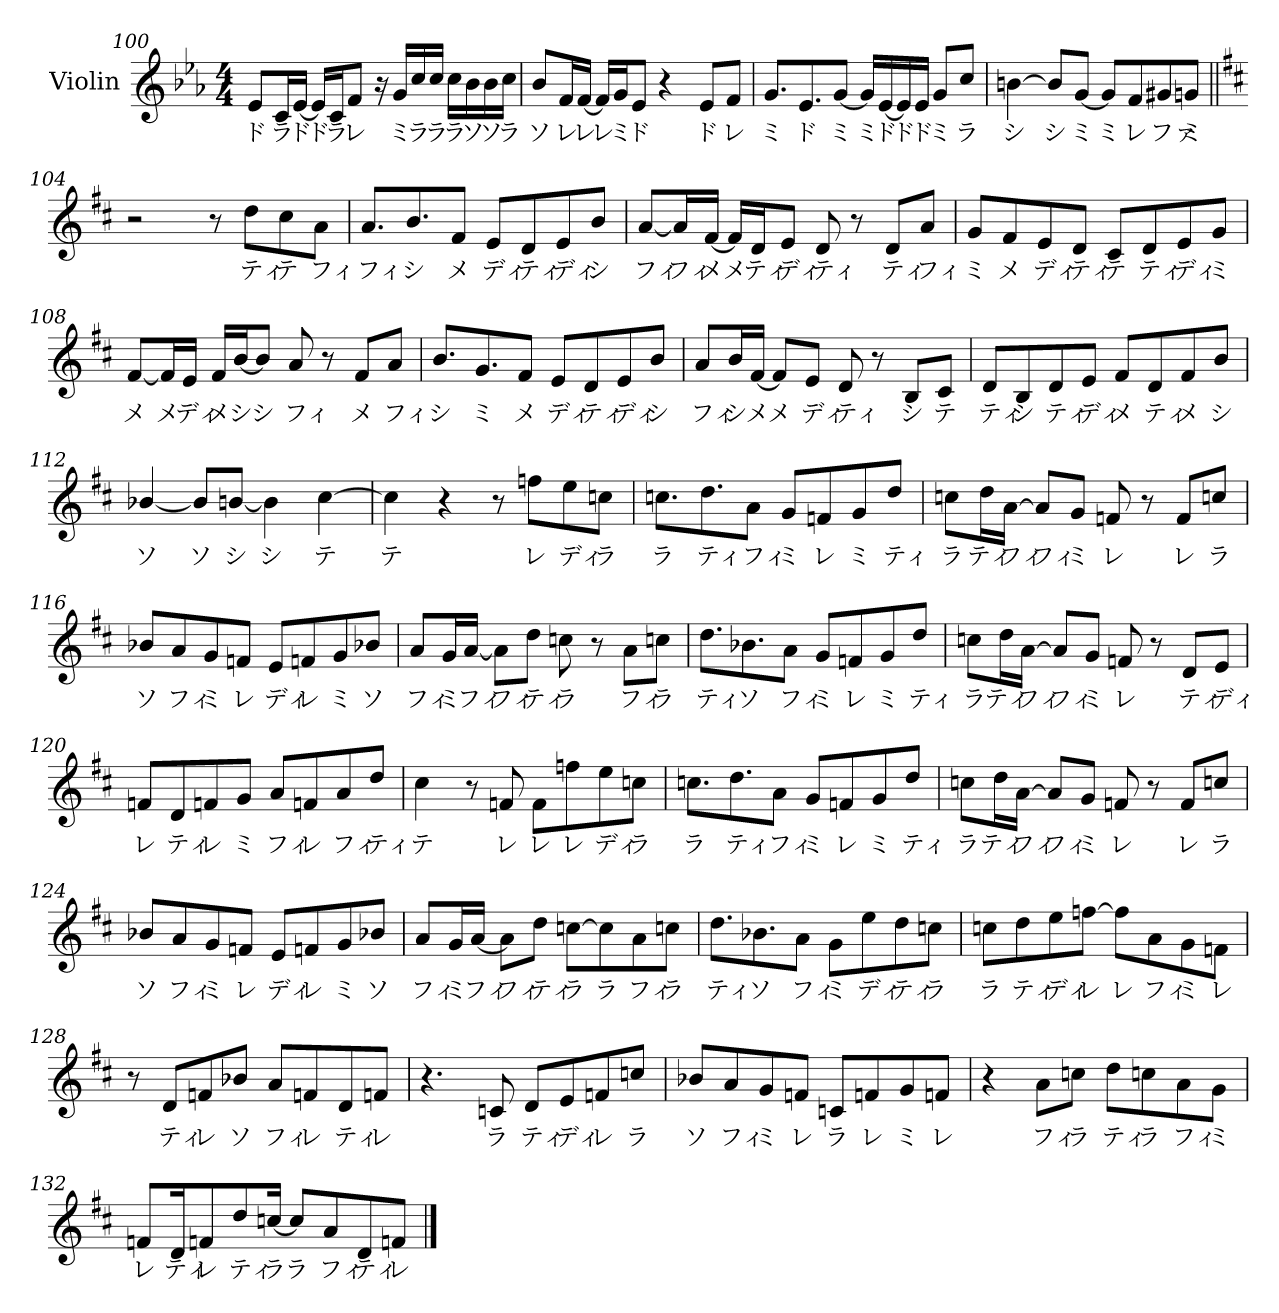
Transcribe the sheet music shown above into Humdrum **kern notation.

**kern	**text
*part1	*part1
*staff1	*staff1
*I"Violin	*
*I'Vln.	*
!!LO:LB:g=z
*clefG2	*
*k[b-e-a-]	*
*M4/4	*
=100	=100
8e-/L	ド
16c/L	ラ
[16e-/JJ	ド
16e-/LL]	ド
16c/J	ラ
8f/J	レ
16r	.
16g/LL	ミ
16cc/	ラ
16cc/JJ	ラ
16cc\LL	ラ
16b-\	ソ
16b-\	ソ
16cc\JJ	ラ
=101	=101
8b-/L	ソ
16f/L	レ
[16f/JJ	レ
16f/LL]	レ
16g/J	ミ
8e-/J	ド
4r	.
8e-/L	ド
8f/J	レ
=102	=102
8.g/L	ミ
8.e-/	ド
[8g/J	ミ
16g/LL]	ミ
[16e-/	ド
16e-/]	ド
16e-/JJ	ド
8g/L	ミ
8cc/J	ラ
=103	=103
[4bn\	シ
8b/L]	シ
[8g/J	ミ
8g/L]	ミ
8f/	レ
8g#X/	ファ
8gn/J	ミ
!!LO:PB:g=z
=104||	=104||
*k[f#c#]	*
2r	.
8r	.
8dd\L	ティ
8cc#\	テ
8a\J	フィ
=105	=105
8.a/L	フィ
8.b/	シ
8f#/J	メ
8e/L	ディ
8d/	ティ
8e/	ディ
8b/J	シ
=106	=106
[8a/L	フィ
16a/L]	フィ
[16f#/JJ	メ
16f#/LL]	メ
16d/J	ティ
8e/J	ディ
8d/	ティ
8r	.
8d/L	ティ
8a/J	フィ
=107	=107
8g/L	ミ
8f#/	メ
8e/	ディ
8d/J	ティ
8c#/L	テ
8d/	ティ
8e/	ディ
8g/J	ミ
!!LO:LB:g=z
=108	=108
[8f#/L	メ
16f#/L]	メ
16e/JJ	ディ
16f#/LL	メ
[16b/J	シ
8b/J]	シ
8a/	フィ
8r	.
8f#/L	メ
8a/J	フィ
=109	=109
8.b/L	シ
8.g/	ミ
8f#/J	メ
8e/L	ディ
8d/	ティ
8e/	ディ
8b/J	シ
=110	=110
8a/L	フィ
16b/L	シ
[16f#/JJ	メ
8f#/L]	メ
8e/J	ディ
8d/	ティ
8r	.
8B/L	シ
8c#/J	テ
=111	=111
8d/L	ティ
8B/	シ
8d/	ティ
8e/J	ディ
8f#/L	メ
8d/	ティ
8f#/	メ
8b/J	シ
!!LO:LB:g=z
=112	=112
[4b-X/	ソ
8b-/L]	ソ
[8bn/J	シ
4b\]	シ
[4cc#\	テ
=113	=113
4cc#\]	テ
4r	.
8r	.
8ffn\L	レ
8ee\	ディ
8ccn\J	ラ
=114	=114
8.ccn\L	ラ
8.dd\	ティ
8a\J	フィ
8g/L	ミ
8fn/	レ
8g/	ミ
8dd/J	ティ
=115	=115
8ccn\L	ラ
16dd\L	ティ
[16a\JJ	フィ
8a/L]	フィ
8g/J	ミ
8fn/	レ
8r	.
8f/L	レ
8ccn/J	ラ
!!LO:LB:g=z
=116	=116
8b-X/L	ソ
8a/	フィ
8g/	ミ
8fn/J	レ
8e/L	ディ
8fn/	レ
8g/	ミ
8b-X/J	ソ
=117	=117
8a/L	フィ
16g/L	ミ
[16a/JJ	フィ
8a\L]	フィ
8dd\J	ティ
8ccn\	ラ
8r	.
8a\L	フィ
8ccn\J	ラ
=118	=118
8.dd\L	ティ
8.b-X\	ソ
8a\J	フィ
8g/L	ミ
8fn/	レ
8g/	ミ
8dd/J	ティ
=119	=119
8ccn\L	ラ
16dd\L	ティ
[16a\JJ	フィ
8a/L]	フィ
8g/J	ミ
8fn/	レ
8r	.
8d/L	ティ
8e/J	ディ
!!LO:LB:g=z
=120	=120
8fn/L	レ
8d/	ティ
8fn/	レ
8g/J	ミ
8a/L	フィ
8fn/	レ
8a/	フィ
8dd/J	ティ
=121	=121
4cc#\	テ
8r	.
8fn/	レ
8f\L	レ
8ffn\	レ
8ee\	ディ
8ccn\J	ラ
=122	=122
8.ccn\L	ラ
8.dd\	ティ
8a\J	フィ
8g/L	ミ
8fn/	レ
8g/	ミ
8dd/J	ティ
=123	=123
8ccn\L	ラ
16dd\L	ティ
[16a\JJ	フィ
8a/L]	フィ
8g/J	ミ
8fn/	レ
8r	.
8f/L	レ
8ccn/J	ラ
!!LO:LB:g=z
=124	=124
8b-X/L	ソ
8a/	フィ
8g/	ミ
8fn/J	レ
8e/L	ディ
8fn/	レ
8g/	ミ
8b-X/J	ソ
=125	=125
8a/L	フィ
16g/L	ミ
[16a/JJ	フィ
8a\L]	フィ
8dd\J	ティ
[8ccn\L	ラ
8cc\]	ラ
8a\	フィ
8ccn\J	ラ
=126	=126
8.dd\L	ティ
8.b-X\	ソ
8a\J	フィ
8g\L	ミ
8ee\	ディ
8dd\	ティ
8ccn\J	ラ
=127	=127
8ccn\L	ラ
8dd\	ティ
8ee\	ディ
[8ffn\J	レ
8ff\L]	レ
8a\	フィ
8g\	ミ
8fn\J	レ
!!LO:LB:g=z
=128	=128
8r	.
8d/L	ティ
8fn/	レ
8b-X/J	ソ
8a/L	フィ
8fn/	レ
8d/	ティ
8fn/J	レ
=129	=129
4.r	.
8cn/	ラ
8d/L	ティ
8e/	ディ
8fn/	レ
8ccn/J	ラ
=130	=130
8b-X/L	ソ
8a/	フィ
8g/	ミ
8fn/J	レ
8cn/L	ラ
8fn/	レ
8g/	ミ
8fn/J	レ
=131	=131
4r	.
8a\L	フィ
8ccn\J	ラ
8dd\L	ティ
8ccn\	ラ
8a\	フィ
8g\J	ミ
=132	=132
8fn/L	レ
16d/K	ティ
8fn/	レ
8dd/	ティ
[16ccn/Jk	ラ
8cc/L]	ラ
8a/	フィ
8d/	ティ
8fn/J	レ
==	==
*-	*-
